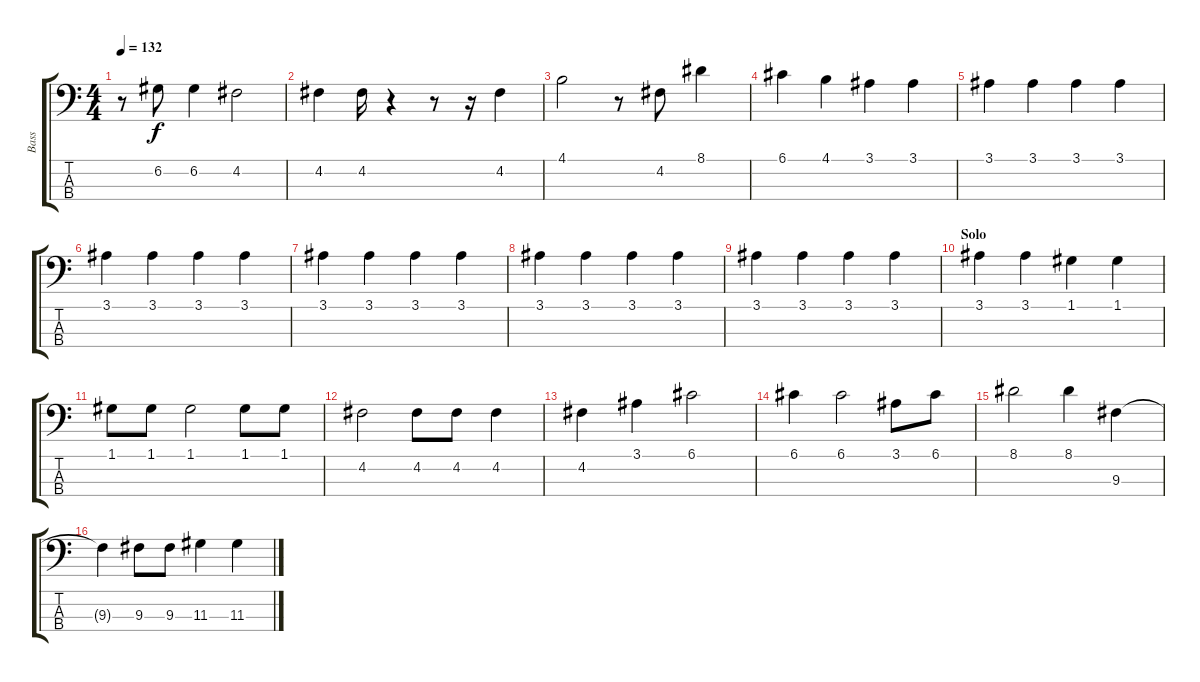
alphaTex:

\track ("Bass" "Bass") {instrument fretlessbass}
\staff {score tabs}
\tuning (G2 D2 A1 E1) {hide}
\ts (4 4)
\tempo 132
\clef f4
\ks c
r.8{dy f} 6.2.8 6.2.4 4.2.2 |
4.2.4 4.2.16 r.4 r.8 r.16 4.2.4 |
4.1.2 r.8 4.2.8 8.1.4 |
6.1.4 4.1.4 3.1.4 3.1.4 |
3.1.4 3.1.4 3.1.4 3.1.4 |
3.1.4 3.1.4 3.1.4 3.1.4 |
3.1.4 3.1.4 3.1.4 3.1.4 |
3.1.4 3.1.4 3.1.4 3.1.4 |
3.1.4 3.1.4 3.1.4 3.1.4 |
\section ("" "Solo")
3.1.4 3.1.4 1.1.4 1.1.4 |
1.1.8 1.1.8 1.1.2 1.1.8 1.1.8 |
4.2.2 4.2.8 4.2.8 4.2.4 |
4.2.4 3.1.4 6.1.2 |
6.1.4 6.1.2 3.1.8 6.1.8 |
8.1.2 8.1.4 9.3.4 |
9.3{t}.4 9.3.8 9.3.8 11.3.4 11.3.4
